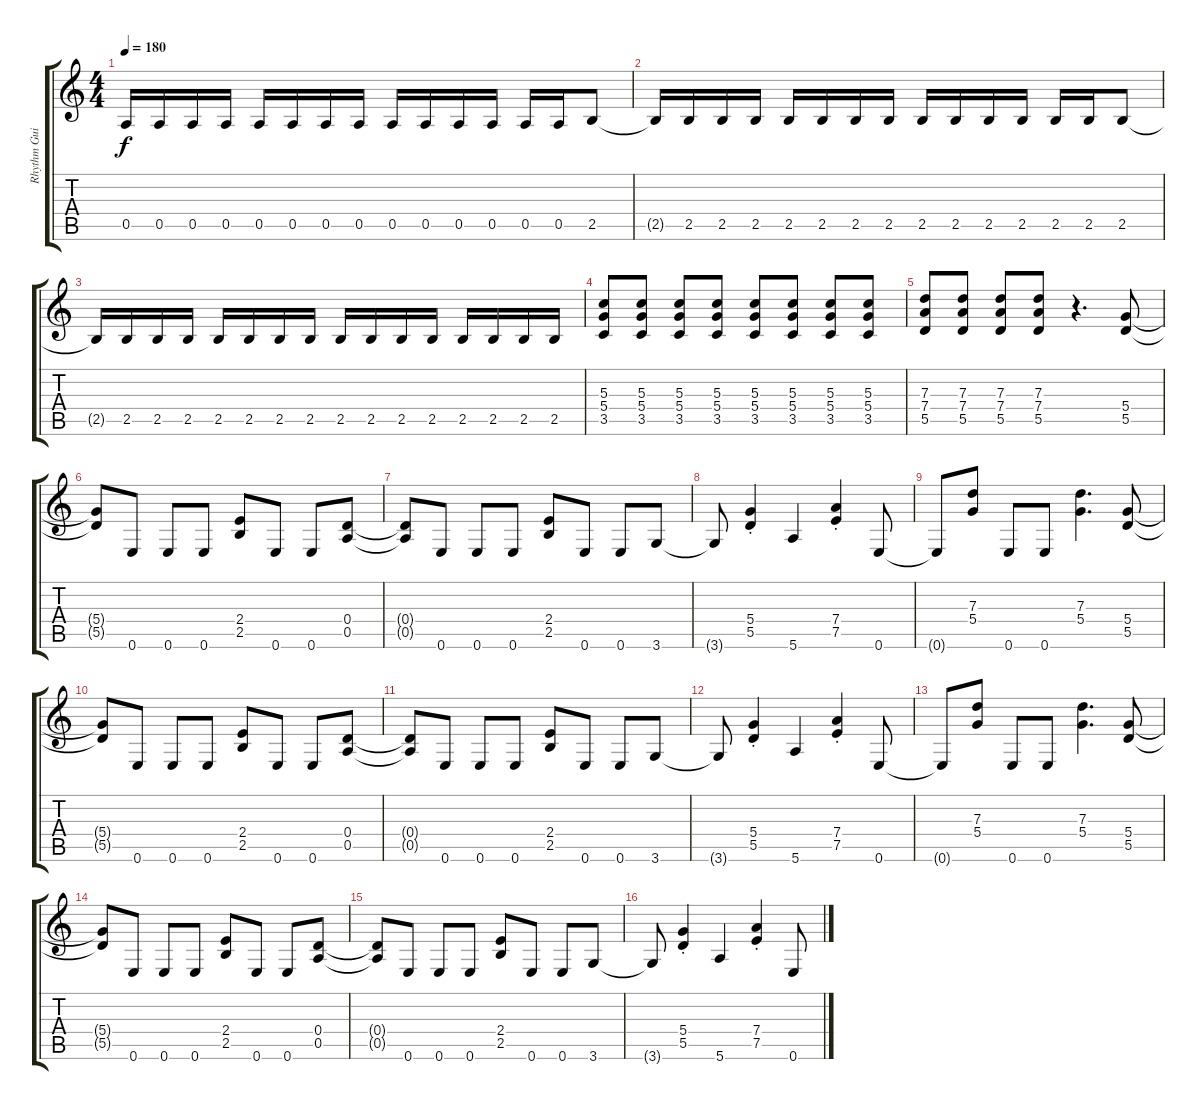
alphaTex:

\track ("Rhythm Guitar" "Rhythm Gui") {instrument overdrivenguitar}
\staff {score tabs}
\tuning (E4 B3 G3 D3 A2 E2) {hide}
\ts (4 4)
\tempo 180
\clef g2
\ks c
0.5{t}.16{dy f} 0.5.16 0.5.16 0.5.16 0.5.16 0.5.16 0.5.16 0.5.16 0.5.16 0.5.16 0.5.16 0.5.16 0.5.16 0.5.16 2.5.8 |
2.5{t}.16 2.5.16 2.5.16 2.5.16 2.5.16 2.5.16 2.5.16 2.5.16 2.5.16 2.5.16 2.5.16 2.5.16 2.5.16 2.5.16 2.5.8 |
2.5{t}.16 2.5.16 2.5.16 2.5.16 2.5.16 2.5.16 2.5.16 2.5.16 2.5.16 2.5.16 2.5.16 2.5.16 2.5.16 2.5.16 2.5.16 2.5.16 |
(5.3 5.4 3.5).8 (5.3 5.4 3.5).8 (5.3 5.4 3.5).8 (5.3 5.4 3.5).8 (5.3 5.4 3.5).8 (5.3 5.4 3.5).8 (5.3 5.4 3.5).8 (5.3 5.4 3.5).8 |
(7.3 7.4 5.5).8 (7.3 7.4 5.5).8 (7.3 7.4 5.5).8 (7.3 7.4 5.5).8 r.4{d} (5.4 5.5).8{volume 10} |
(5.4{t} 5.5{t}).8 0.6.8 0.6.8 0.6.8 (2.4 2.5).8 0.6.8 0.6.8 (0.4 0.5).8 |
(0.4{t} 0.5{t}).8 0.6.8 0.6.8 0.6.8 (2.4 2.5).8 0.6.8 0.6.8 3.6.8 |
3.6{t}.8 (5.4{st} 5.5).4 5.6.4 (7.4{st} 7.5).4 0.6.8 |
0.6{t}.8 (7.3 5.4).8 0.6.8 0.6.8 (7.3 5.4).4{d} (5.4 5.5).8 |
(5.4{t} 5.5{t}).8 0.6.8 0.6.8 0.6.8 (2.4 2.5).8 0.6.8 0.6.8 (0.4 0.5).8 |
(0.4{t} 0.5{t}).8 0.6.8 0.6.8 0.6.8 (2.4 2.5).8 0.6.8 0.6.8 3.6.8 |
3.6{t}.8 (5.4{st} 5.5).4 5.6.4 (7.4{st} 7.5).4 0.6.8 |
0.6{t}.8 (7.3 5.4).8 0.6.8 0.6.8 (7.3 5.4).4{d} (5.4 5.5).8 |
(5.4{t} 5.5{t}).8 0.6.8 0.6.8 0.6.8 (2.4 2.5).8 0.6.8 0.6.8 (0.4 0.5).8 |
(0.4{t} 0.5{t}).8 0.6.8 0.6.8 0.6.8 (2.4 2.5).8 0.6.8 0.6.8 3.6.8 |
3.6{t}.8 (5.4{st} 5.5).4 5.6.4 (7.4{st} 7.5).4 0.6.8
